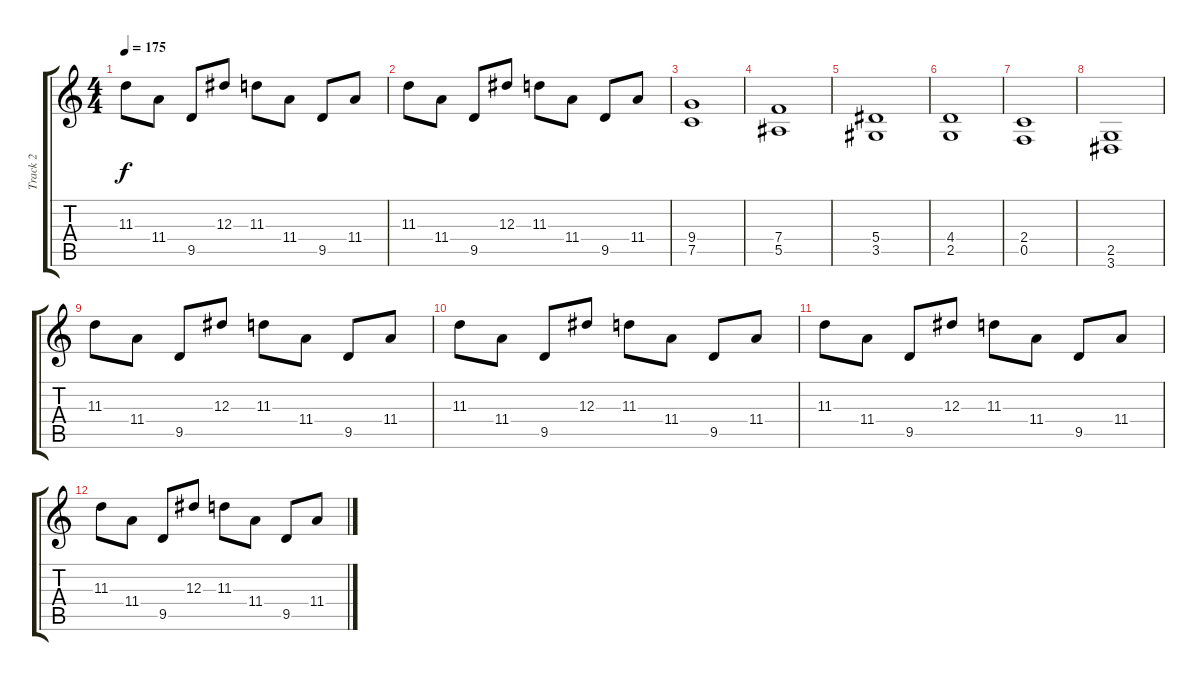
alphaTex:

\track ("Track 2" "Track 2") {instrument distortionguitar}
\staff {score tabs}
\tuning (C4 G3 Eb3 Bb2 F2 C2) {hide}
\ts (4 4)
\tempo 175
\clef g2
\ks c
11.3.8{dy f} 11.4.8 9.5.8 12.3.8 11.3.8 11.4.8 9.5.8 11.4.8 |
11.3.8 11.4.8 9.5.8 12.3.8 11.3.8 11.4.8 9.5.8 11.4.8 |
(9.4 7.5).1 |
(7.4 5.5).1 |
(5.4 3.5).1 |
(4.4 2.5).1 |
(2.4 0.5).1 |
(2.5 3.6).1 |
11.3.8 11.4.8 9.5.8 12.3.8 11.3.8 11.4.8 9.5.8 11.4.8 |
11.3.8 11.4.8 9.5.8 12.3.8 11.3.8 11.4.8 9.5.8 11.4.8 |
11.3.8 11.4.8 9.5.8 12.3.8 11.3.8 11.4.8 9.5.8 11.4.8 |
11.3.8 11.4.8 9.5.8 12.3.8 11.3.8 11.4.8 9.5.8 11.4.8
